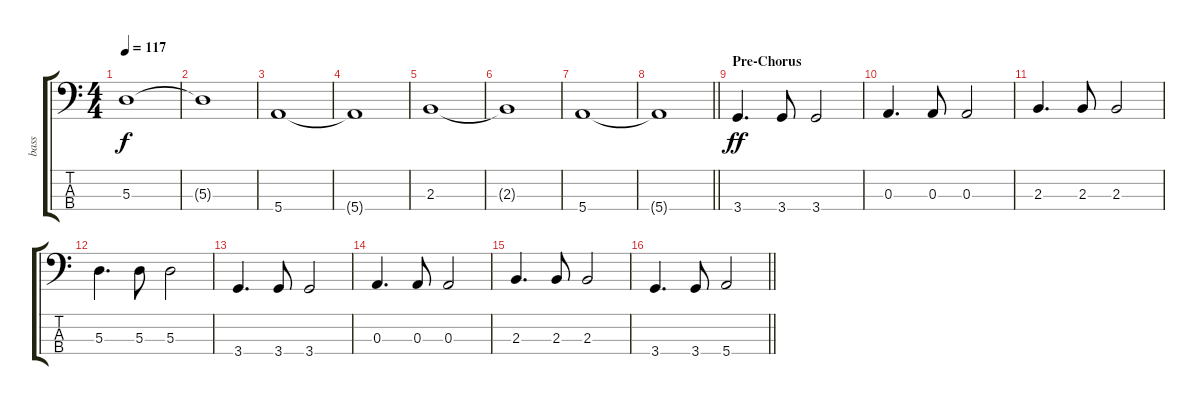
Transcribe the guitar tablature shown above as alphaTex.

\track ("bass" "bass") {instrument electricbassfinger}
\staff {score tabs}
\tuning (G2 D2 A1 E1) {hide}
\ts (4 4)
\tempo 117
\clef f4
\ks c
5.3.1{dy f} |
5.3{t}.1 |
5.4.1 |
5.4{t}.1 |
2.3.1 |
2.3{t}.1 |
5.4.1 |
\barLineRight lightlight
5.4{t}.1 |
\section ("" "Pre-Chorus")
3.4.4{d dy ff} 3.4.8 3.4.2 |
0.3.4{d} 0.3.8 0.3.2 |
2.3.4{d} 2.3.8 2.3.2 |
5.3.4{d} 5.3.8 5.3.2 |
3.4.4{d} 3.4.8 3.4.2 |
0.3.4{d txt ""} 0.3.8 0.3.2 |
2.3.4{d} 2.3.8 2.3.2 |
\barLineRight lightlight
3.4.4{d} 3.4.8 5.4.2
